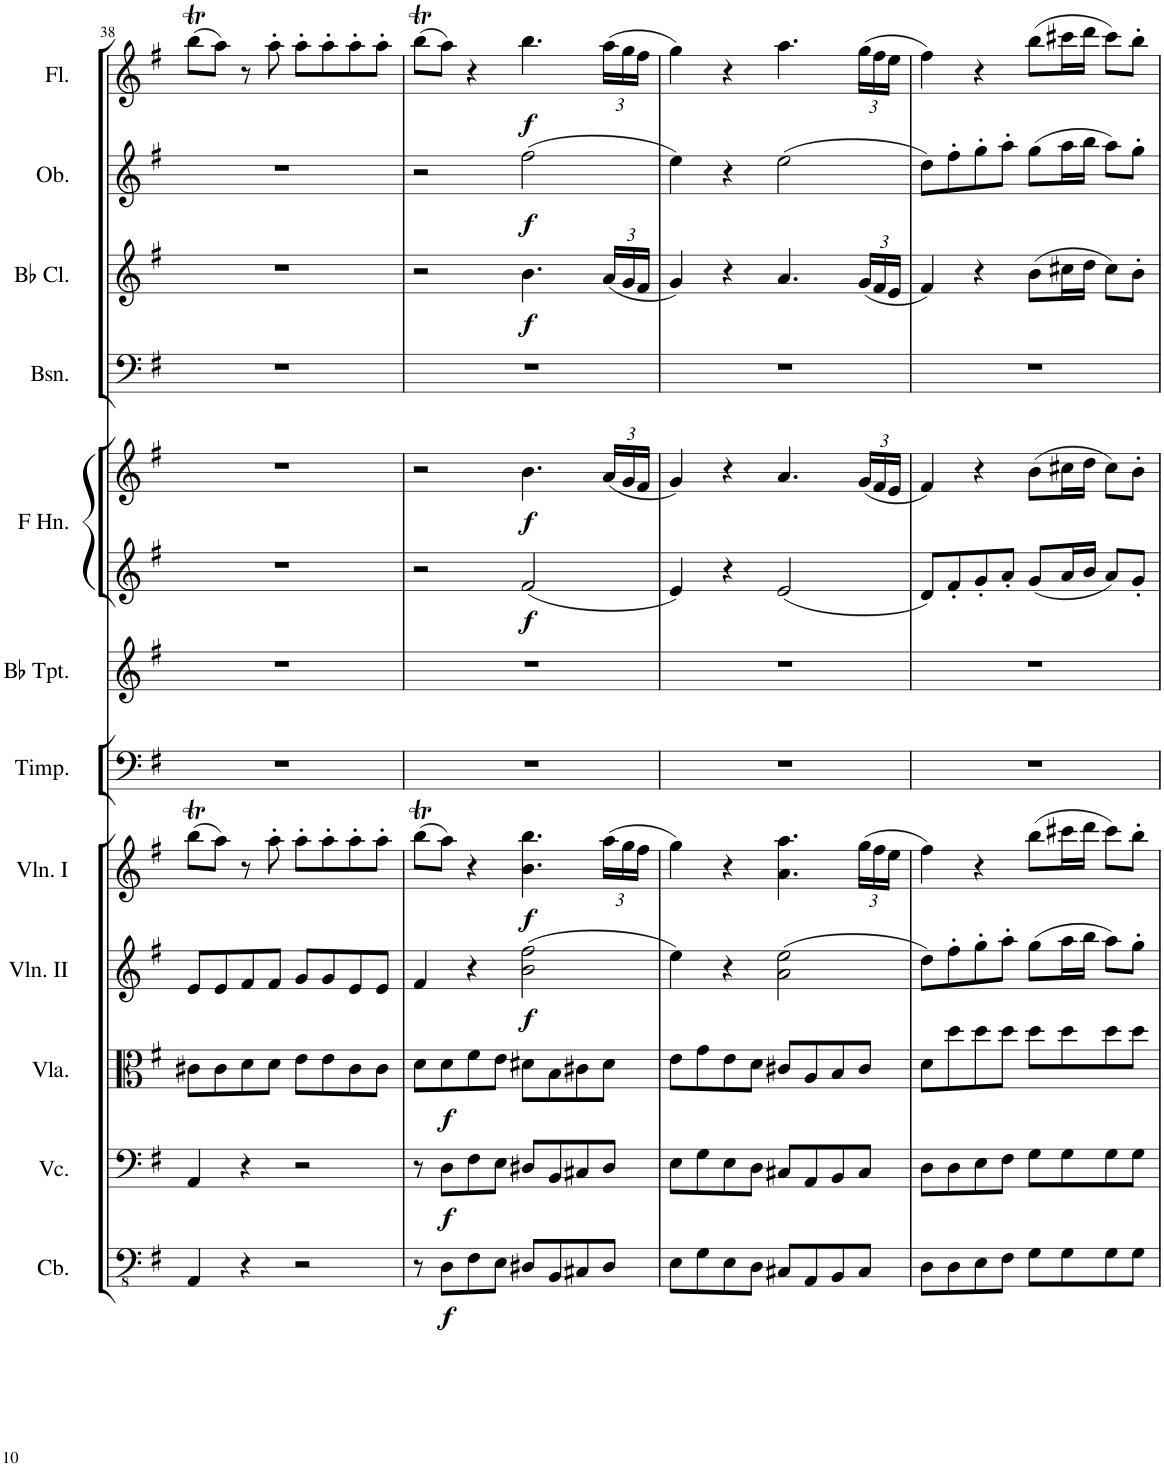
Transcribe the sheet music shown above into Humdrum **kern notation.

**kern	**dynam	**kern	**dynam	**kern	**dynam	**kern	**dynam	**kern	**dynam	**kern	**kern	**kern	**kern	**dynam	**kern	**kern	**dynam	**kern	**dynam	**kern	**dynam
*part12	*part12	*part11	*part11	*part10	*part10	*part9	*part9	*part8	*part8	*part7	*part6	*part5	*part5	*part5	*part4	*part3	*part3	*part2	*part2	*part1	*part1
*staff13	*staff13	*staff12	*staff12	*staff11	*staff11	*staff10	*staff10	*staff9	*staff9	*staff8	*staff7	*staff6	*staff5	*staff5/6	*staff4	*staff3	*staff3	*staff2	*staff2	*staff1	*staff1
*I"Contrabasses	*	*I"Violoncellos	*	*I"Violas	*	*I"Violins II	*	*I"Violins I	*	*I"Timpani	*I"Trumpets in Bb	*I"Horns in F	*	*	*I"Bassoons	*I"Clarinets in Bb	*	*I"Oboes	*	*I"Flutes	*
*I'Cb.	*	*I'Vc.	*	*I'Vla.	*	*I'Vln. II	*	*I'Vln. I	*	*I'Timp.	*	*	*	*	*I'Bsn.	*	*	*I'Ob.	*	*I'Fl.	*
!!LO:PB:g=z
*clefFv4	*	*clefF4	*	*clefC3	*	*clefG2	*	*clefG2	*	*clefF4	*clefG2	*clefG2	*clefG2	*	*clefF4	*clefG2	*	*clefG2	*	*clefG2	*
*	*	*	*	*	*	*	*	*	*	*	*ITrd1c2	*ITrd4c7	*ITrd4c7	*	*	*ITrd1c2	*	*	*	*	*
*k[f#]	*	*k[f#]	*	*k[f#]	*	*k[f#]	*	*k[f#]	*	*k[f#]	*k[f#]	*k[f#]	*k[f#]	*	*k[f#]	*k[f#]	*	*k[f#]	*	*k[f#]	*
*M4/4	*	*M4/4	*	*M4/4	*	*M4/4	*	*M4/4	*	*M4/4	*M4/4	*M4/4	*M4/4	*	*M4/4	*M4/4	*	*M4/4	*	*M4/4	*
=38	=38	=38	=38	=38	=38	=38	=38	=38	=38	=38	=38	=38	=38	=38	=38	=38	=38	=38	=38	=38	=38
4AAA/	.	4AA/	.	8c#X\L	.	8e/L	.	(8bbt\L	.	1r	1r	1r	1r	.	1r	1r	.	1r	.	(8bbt\L	.
.	.	.	.	8c#\	.	8e/	.	8aa\J)	.	.	.	.	.	.	.	.	.	.	.	8aa\J)	.
4r	.	4r	.	8d\	.	8f#/	.	8r	.	.	.	.	.	.	.	.	.	.	.	8r	.
.	.	.	.	8d\J	.	8f#/J	.	8aa'\	.	.	.	.	.	.	.	.	.	.	.	8aa'\	.
2r	.	2r	.	8e\L	.	8g/L	.	8aa'\L	.	.	.	.	.	.	.	.	.	.	.	8aa'\L	.
.	.	.	.	8e\	.	8g/	.	8aa'\	.	.	.	.	.	.	.	.	.	.	.	8aa'\	.
.	.	.	.	8c#\	.	8e/	.	8aa'\	.	.	.	.	.	.	.	.	.	.	.	8aa'\	.
.	.	.	.	8c#\J	.	8e/J	.	8aa'\J	.	.	.	.	.	.	.	.	.	.	.	8aa'\J	.
=39	=39	=39	=39	=39	=39	=39	=39	=39	=39	=39	=39	=39	=39	=39	=39	=39	=39	=39	=39	=39	=39
8r	.	8r	.	8d\L	.	4f#/	.	(8bbt\L	.	1r	1r	2r	2r	.	1r	2r	.	2r	.	(8bbt\L	.
!	!LO:DY:b	!	!LO:DY:b	!	!LO:DY:b	!	!	!	!	!	!	!	!	!	!	!	!	!	!	!	!
8DD\L	f	8D\L	f	8d\	f	.	.	8aa\J)	.	.	.	.	.	.	.	.	.	.	.	8aa\J)	.
8FF#\	.	8F#\	.	8f#\	.	4r	.	4r	.	.	.	.	.	.	.	.	.	.	.	4r	.
8EE\J	.	8E\J	.	8e\J	.	.	.	.	.	.	.	.	.	.	.	.	.	.	.	.	.
!	!	!	!	!	!	!	!LO:DY:b	!	!LO:DY:b	!	!	!	!	!LO:DY:b=2	!	!	!	!	!	!	!
!	!	!	!	!	!	!	!	!	!	!	!	!	!	!LO:DY:n=1:b	!	!	!LO:DY:b	!	!LO:DY:b	!	!LO:DY:b
8DD#X/L	.	8D#X/L	.	8d#X\L	.	(2b\ 2ff#\	f	4.b\ 4.bb\	f	.	.	2f#/	4.b\	f f	.	4.b\	f	(2ff#\	f	4.bb\	f
8BBB/	.	8BB/	.	8B\	.	.	.	.	.	.	.	.	.	.	.	.	.	.	.	.	.
8CC#X/	.	8C#X/	.	8c#X\	.	.	.	.	.	.	.	.	.	.	.	.	.	.	.	.	.
*	*	*	*	*	*	*	*	*Xbrackettup	*	*	*	*	*Xbrackettup	*	*	*Xbrackettup	*	*	*	*Xbrackettup	*
8DD#/J	.	8D#/J	.	8d#\J	.	.	.	(24aa\LL	.	.	.	.	(24a/LL	.	.	(24a/LL	.	.	.	(24aa\LL	.
.	.	.	.	.	.	.	.	24gg\	.	.	.	.	24g/	.	.	24g/	.	.	.	24gg\	.
.	.	.	.	.	.	.	.	24ff#\JJ	.	.	.	.	24f#/JJ	.	.	24f#/JJ	.	.	.	24ff#\JJ	.
=40	=40	=40	=40	=40	=40	=40	=40	=40	=40	=40	=40	=40	=40	=40	=40	=40	=40	=40	=40	=40	=40
8EE\L	.	8E\L	.	8e\L	.	4ee\)	.	4gg\)	.	1r	1r	4e/	4g/)	.	1r	4g/)	.	4ee\)	.	4gg\)	.
8GG\	.	8G\	.	8g\	.	.	.	.	.	.	.	.	.	.	.	.	.	.	.	.	.
8EE\	.	8E\	.	8e\	.	4r	.	4r	.	.	.	4r	4r	.	.	4r	.	4r	.	4r	.
8DD\J	.	8D\J	.	8d\J	.	.	.	.	.	.	.	.	.	.	.	.	.	.	.	.	.
8CC#X/L	.	8C#X/L	.	8c#X/L	.	(2a\ 2ee\	.	4.a\ 4.aa\	.	.	.	2e/	4.a/	.	.	4.a/	.	(2ee\	.	4.aa\	.
8AAA/	.	8AA/	.	8A/	.	.	.	.	.	.	.	.	.	.	.	.	.	.	.	.	.
8BBB/	.	8BB/	.	8B/	.	.	.	.	.	.	.	.	.	.	.	.	.	.	.	.	.
8CC#/J	.	8C#/J	.	8c#/J	.	.	.	(24gg\LL	.	.	.	.	(24g/LL	.	.	(24g/LL	.	.	.	(24gg\LL	.
.	.	.	.	.	.	.	.	24ff#\	.	.	.	.	24f#/	.	.	24f#/	.	.	.	24ff#\	.
.	.	.	.	.	.	.	.	24ee\JJ	.	.	.	.	24e/JJ	.	.	24e/JJ	.	.	.	24ee\JJ	.
=41	=41	=41	=41	=41	=41	=41	=41	=41	=41	=41	=41	=41	=41	=41	=41	=41	=41	=41	=41	=41	=41
8DD\L	.	8D\L	.	8d\L	.	8dd\L)	.	4ff#\)	.	1r	1r	8d/L	4f#/)	.	1r	4f#/)	.	8dd\L)	.	4ff#\)	.
8DD\	.	8D\	.	8dd\	.	8ff#'\	.	.	.	.	.	8f#'/	.	.	.	.	.	8ff#'\	.	.	.
8EE\	.	8E\	.	8dd\	.	8gg'\	.	4r	.	.	.	8g'/	4r	.	.	4r	.	8gg'\	.	4r	.
8FF#\J	.	8F#\J	.	8dd\J	.	8aa'\J	.	.	.	.	.	8a'/J	.	.	.	.	.	8aa'\J	.	.	.
8GG\L	.	8G\L	.	8dd\L	.	(8gg\L	.	(8bb\L	.	.	.	8g/L	(8b\L	.	.	(8b\L	.	(8gg\L	.	(8bb\L	.
8GG\	.	8G\	.	8dd\	.	16aa\L	.	16ccc#X\L	.	.	.	16a/L	16cc#X\L	.	.	16cc#X\L	.	16aa\L	.	16ccc#X\L	.
.	.	.	.	.	.	16bb\JJ	.	16ddd\JJ	.	.	.	16b/JJ	16dd\JJ	.	.	16dd\JJ	.	16bb\JJ	.	16ddd\JJ	.
8GG\	.	8G\	.	8dd\	.	8aa\L)	.	8ccc#\L)	.	.	.	8a/L	8cc#\L)	.	.	8cc#\L)	.	8aa\L)	.	8ccc#\L)	.
8GG\J	.	8G\J	.	8dd\J	.	8gg'\J	.	8bb'\J	.	.	.	8g'/J	8b'\J	.	.	8b'\J	.	8gg'\J	.	8bb'\J	.
=	=	=	=	=	=	=	=	=	=	=	=	=	=	=	=	=	=	=	=	=	=
*-	*-	*-	*-	*-	*-	*-	*-	*-	*-	*-	*-	*-	*-	*-	*-	*-	*-	*-	*-	*-	*-
